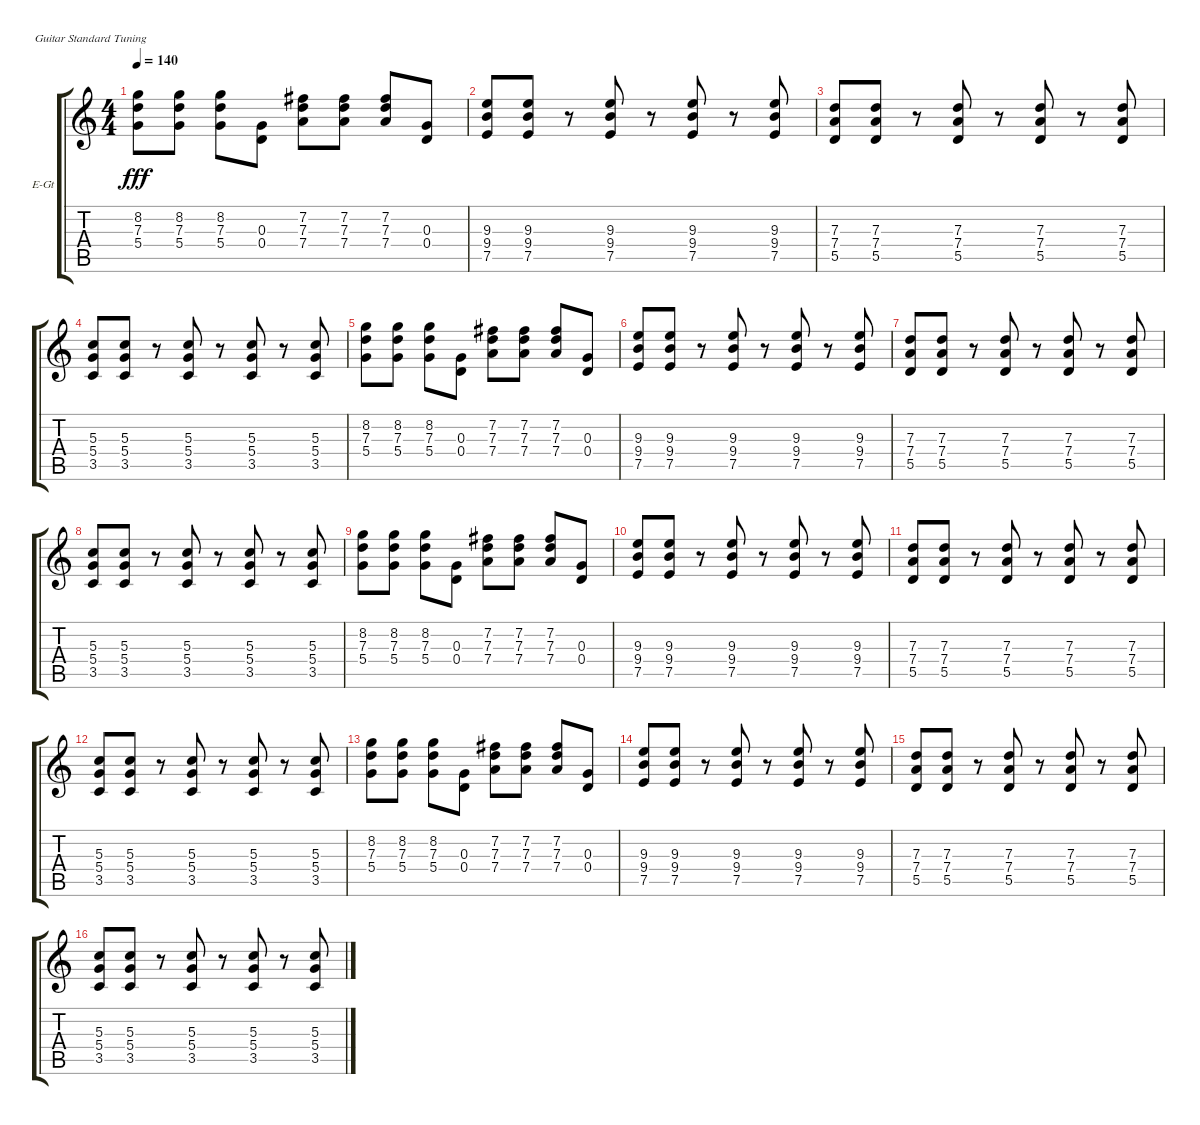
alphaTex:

\bracketExtendMode groupsimilarinstruments
\firstSystemTrackNameOrientation horizontal
\otherSystemsTrackNameOrientation horizontal
\track ("Rhythm Guitar" "E-Gt") {instrument distortionguitar}
\staff {score tabs}
\tuning (E4 B3 G3 D3 A2 E2)
\ts (4 4)
\tempo 140
\clef g2
\ks c
(5.4 7.3 8.2).8{dy fff} (5.4 7.3 8.2).8 (5.4 7.3 8.2).8 (0.4 0.3).8 (7.4 7.3 7.2).8 (7.3 7.4 7.2).8 (7.4 7.3 7.2).8 (0.4 0.3).8 |
(9.3 9.4 7.5).8 (9.3 9.4 7.5).8 r.8 (7.5 9.4 9.3).8 r.8 (7.5 9.4 9.3).8 r.8 (7.5 9.4 9.3).8 |
(5.5 7.4 7.3).8 (5.5 7.4 7.3).8 r.8 (5.5 7.4 7.3).8 r.8 (5.5 7.4 7.3).8 r.8 (5.5 7.4 7.3).8 |
(3.5 5.4 5.3).8 (3.5 5.4 5.3).8 r.8 (3.5 5.4 5.3).8 r.8 (3.5 5.4 5.3).8 r.8 (5.4 3.5 5.3).8 |
(5.4 7.3 8.2).8 (5.4 7.3 8.2).8 (5.4 7.3 8.2).8 (0.4 0.3).8 (7.4 7.3 7.2).8 (7.3 7.4 7.2).8 (7.4 7.3 7.2).8 (0.4 0.3).8 |
(7.5 9.4 9.3).8 (7.5 9.4 9.3).8 r.8 (7.5 9.4 9.3).8 r.8 (7.5 9.3 9.4).8 r.8 (7.5 9.4 9.3).8 |
(5.5 7.4 7.3).8 (5.5 7.4 7.3).8 r.8 (5.5 7.4 7.3).8 r.8 (5.5 7.4 7.3).8 r.8 (5.5 7.4 7.3).8 |
(3.5 5.4 5.3).8 (3.5 5.4 5.3).8 r.8 (3.5 5.4 5.3).8 r.8 (3.5 5.4 5.3).8 r.8 (5.4 3.5 5.3).8 |
(5.4 7.3 8.2).8 (5.4 7.3 8.2).8 (5.4 7.3 8.2).8 (0.4 0.3).8 (7.4 7.3 7.2).8 (7.3 7.4 7.2).8 (7.4 7.3 7.2).8 (0.4 0.3).8 |
(9.3 9.4 7.5).8 (9.3 9.4 7.5).8 r.8 (7.5 9.4 9.3).8 r.8 (7.5 9.4 9.3).8 r.8 (7.5 9.4 9.3).8 |
(5.5 7.4 7.3).8 (5.5 7.4 7.3).8 r.8 (5.5 7.4 7.3).8 r.8 (5.5 7.4 7.3).8 r.8 (5.5 7.4 7.3).8 |
(3.5 5.4 5.3).8 (3.5 5.4 5.3).8 r.8 (3.5 5.4 5.3).8 r.8 (3.5 5.4 5.3).8 r.8 (5.4 3.5 5.3).8 |
(5.4 7.3 8.2).8 (5.4 7.3 8.2).8 (5.4 7.3 8.2).8 (0.4 0.3).8 (7.4 7.3 7.2).8 (7.3 7.4 7.2).8 (7.4 7.3 7.2).8 (0.4 0.3).8 |
(9.3 9.4 7.5).8 (9.3 9.4 7.5).8 r.8 (7.5 9.4 9.3).8 r.8 (7.5 9.4 9.3).8 r.8 (7.5 9.4 9.3).8 |
(5.5 7.4 7.3).8 (5.5 7.4 7.3).8 r.8 (5.5 7.4 7.3).8 r.8 (5.5 7.4 7.3).8 r.8 (5.5 7.4 7.3).8 |
(3.5 5.4 5.3).8 (3.5 5.4 5.3).8 r.8 (3.5 5.4 5.3).8 r.8 (3.5 5.4 5.3).8 r.8 (5.4 3.5 5.3).8
